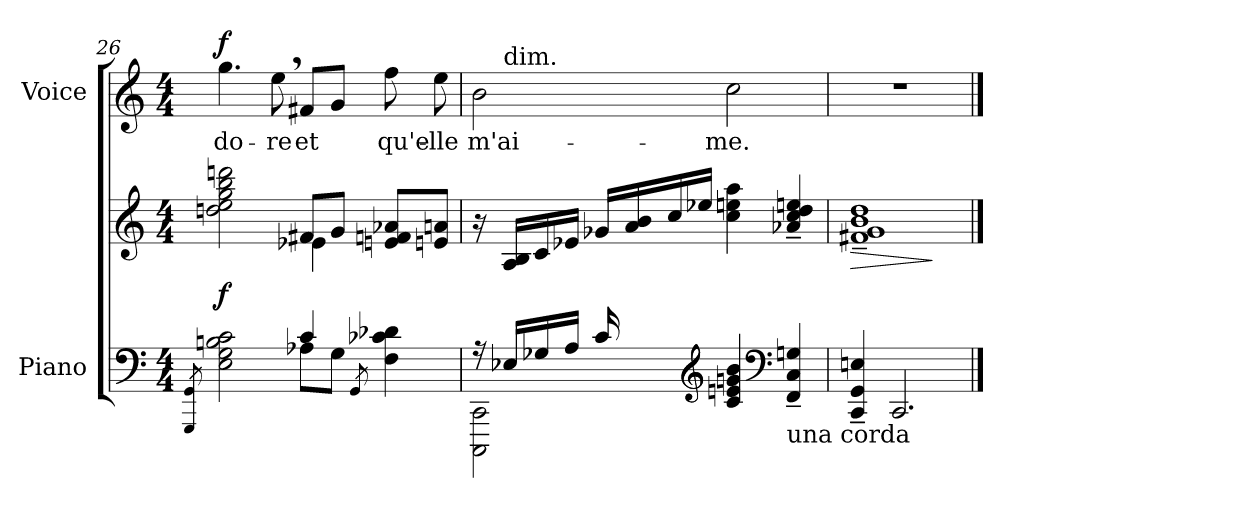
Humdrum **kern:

**kern	**kern	**dynam	**kern	**text	**dynam
*part2	*part2	*part2	*part1	*part1	*part1
*staff3	*staff2	*staff2/3	*staff1	*staff1	*staff1
*I"Piano	*	*	*I"Voice	*	*
*I'Pno.	*	*	*I'Voice	*	*
*clefF4	*clefG2	*	*clefG2	*	*
*k[]	*k[]	*	*k[]	*	*
*M4/4	*M4/4	*	*M4/4	*	*
=26	=26	=26	=26	=26	=26
8qGGGi/ 8qGGi	.	.	.	.	.
*^	*^	*	*	*	*
!	!	!	!	!	!	!LO:LY:b:color=#000000	!
2Ei\ 2Gi 2Bni 2ci	2ryy	2ddni\ 2eei 2ggi 2bbi 2dddni	2ryy	f	4.ggi\	-do-	f
!	!	!	!	!	!	!LO:LY:b:color=#000000	!
.	.	.	.	.	8ee,i\	-re	.
!	!	!	!	!	!	!LO:LY:b:color=#000000	!
4ci/	8A-Xi\L	8f#Xi/L	4e-Xi\	.	8f#Xi/L	et	.
.	8Gi\J	8gi/J	.	.	8gi/J	.	.
8qGGi/	.	.	.	.	.	.	.
!	!	!	!	!	!	!LO:LY:b:color=#000000	!
4Fi\ 4c-Xi 4d-Xi	4ryy	8eni/ 8fni 8a-XiL	4ryy	.	8ffi\	qu'e-	.
!	!	!	!	!	!	!LO:LY:b:color=#000000	!
.	.	8eni/ 8aniJ	.	.	8eei\	-lle	.
!!LO:LB:g=z
=27	=27	=27	=27	=27	=27	=27	=27
!	!	!	!	!	!	!LO:LY:b:color=#000000	!
*	*	*	*	*	*^	*	*
16r	2CCCi\ 2CCi	16r	16ryy	.	2bi\	16ryy	m'ai-	.
*	*	*v	*v	*	*	*	*	*
*X8ba	*	*	*	*	*	*	*
*	*	*^	*	*	*	*	*
!	!	!	!	!	!	!LO:TX:a:t=dim.	!	!
!	!	!LO:TX:a:t=dim.	!	!	!	!	!	!
*	*	*v	*v	*	*	*	*	*
16E-Xi/LL	.	16Ai/ 16BiLL	.	.	2...ryy	.	.
16G-Xi/	.	16ci/	.	.	.	.	.
16Ai/JJ	.	16e-Xi/JJ	.	.	.	.	.
16ci/LL	.	16g-Xi/LL	.	.	.	.	.
*	*	*^	*	*	*	*	*
8.ryy	.	16ai/ 16bi	16e-Xi\	.	.	.	.	.
.	.	16cci/	16g-Xi\	.	.	.	.	.
.	.	16ee-Xi/JJ	16ai\JJ	.	.	.	.	.
*clefG2	*	*	*	*	*	*	*	*
!	!	!	!	!	!	!	!LO:LY:b:color=#000000	!
4ci/ 4eni 4gni 4bi	2ryy	4cci\ 4eeni 4aai	2ryy	.	2cci\	.	-me.	.
*clefF4	*	*	*	*	*	*	*	*
*	*	*8ba	*	*	*	*	*	*
!LO:TX:b:t=una corda	!	!	!	!	!	!	!	!
4FFi/~ 4Ci~ 4Gni~	.	4A-Xi/~ 4ci~ 4di~ 4eni~	.	.	.	.	.	.
*v	*v	*	*	*	*	*	*	*
*	*v	*v	*	*	*	*	*
=28	=28	=28	=28	=28	=28	=28
!	!	!LO:HP:b	!	!	!	!
*	*	*	*v	*v	*	*
4CCi/~ 4GGi~ 4Eni~	1F#Xi~ 1Gi~ 1Bi~ 1di~	>	1r	.	.
2.CCi/	.	.	.	.	.
.	.	]	.	.	.
==	==	==	==	==	==
*-	*-	*-	*-	*-	*-
